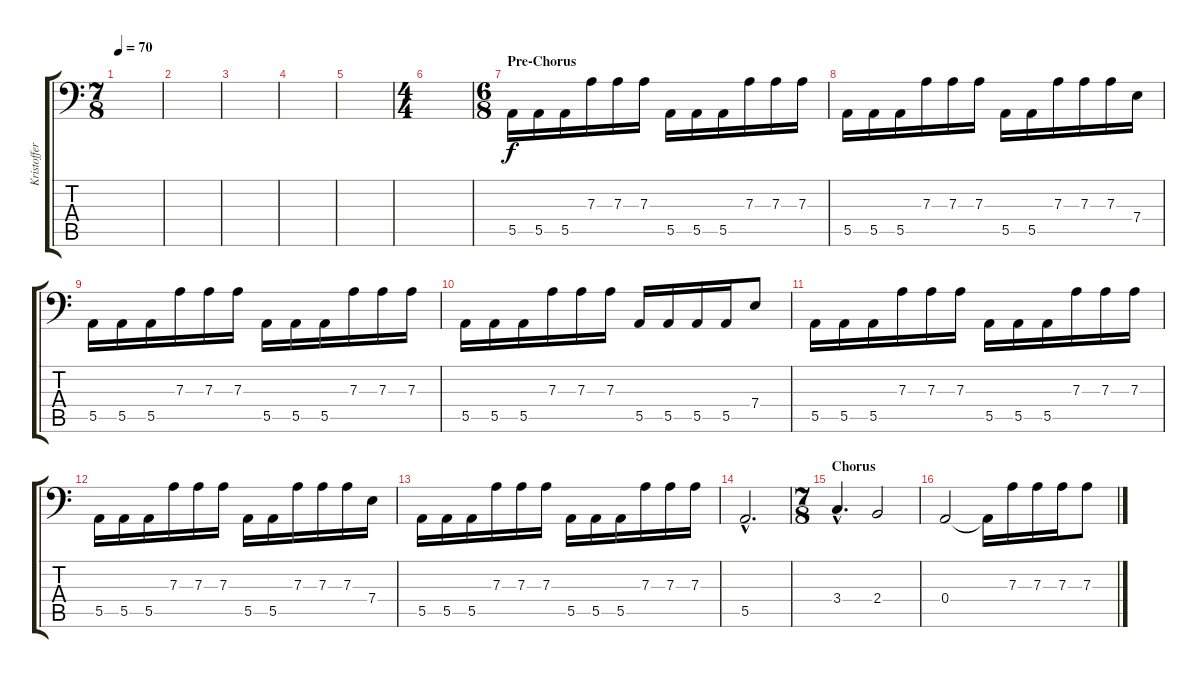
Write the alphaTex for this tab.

\track ("Kristoffer Gildenlow" "Kristoffer") {instrument electricbassfinger}
\staff {score tabs}
\tuning (C3 G2 D2 A1 E1 B0) {hide}
\ts (7 8)
\tempo 70
\clef f4
\ks c
|
|
|
|
|
\ts (4 4)
|
\ts (6 8)
\section ("" "Pre-Chorus")
5.5.16 5.5.16 5.5.16 7.3.16 7.3.16 7.3.16 5.5.16 5.5.16 5.5.16 7.3.16 7.3.16 7.3.16 |
5.5.16 5.5.16 5.5.16 7.3.16 7.3.16 7.3.16 5.5.16 5.5.16 7.3.16 7.3.16 7.3.16 7.4.16 |
5.5.16 5.5.16 5.5.16 7.3.16 7.3.16 7.3.16 5.5.16 5.5.16 5.5.16 7.3.16 7.3.16 7.3.16 |
5.5.16 5.5.16 5.5.16 7.3.16 7.3.16 7.3.16 5.5.16 5.5.16 5.5.16 5.5.16 7.4.8 |
5.5.16 5.5.16 5.5.16 7.3.16 7.3.16 7.3.16 5.5.16 5.5.16 5.5.16 7.3.16 7.3.16 7.3.16 |
5.5.16 5.5.16 5.5.16 7.3.16 7.3.16 7.3.16 5.5.16 5.5.16 7.3.16 7.3.16 7.3.16 7.4.16 |
5.5.16 5.5.16 5.5.16 7.3.16 7.3.16 7.3.16 5.5.16 5.5.16 5.5.16 7.3.16 7.3.16 7.3.16 |
5.5{hac}.2{d} |
\ts (7 8)
\section ("" "Chorus")
3.4{hac}.4{d} 2.4.2 |
0.4.2 0.4{t}.16 7.3.16 7.3.16 7.3.16 7.3.8
